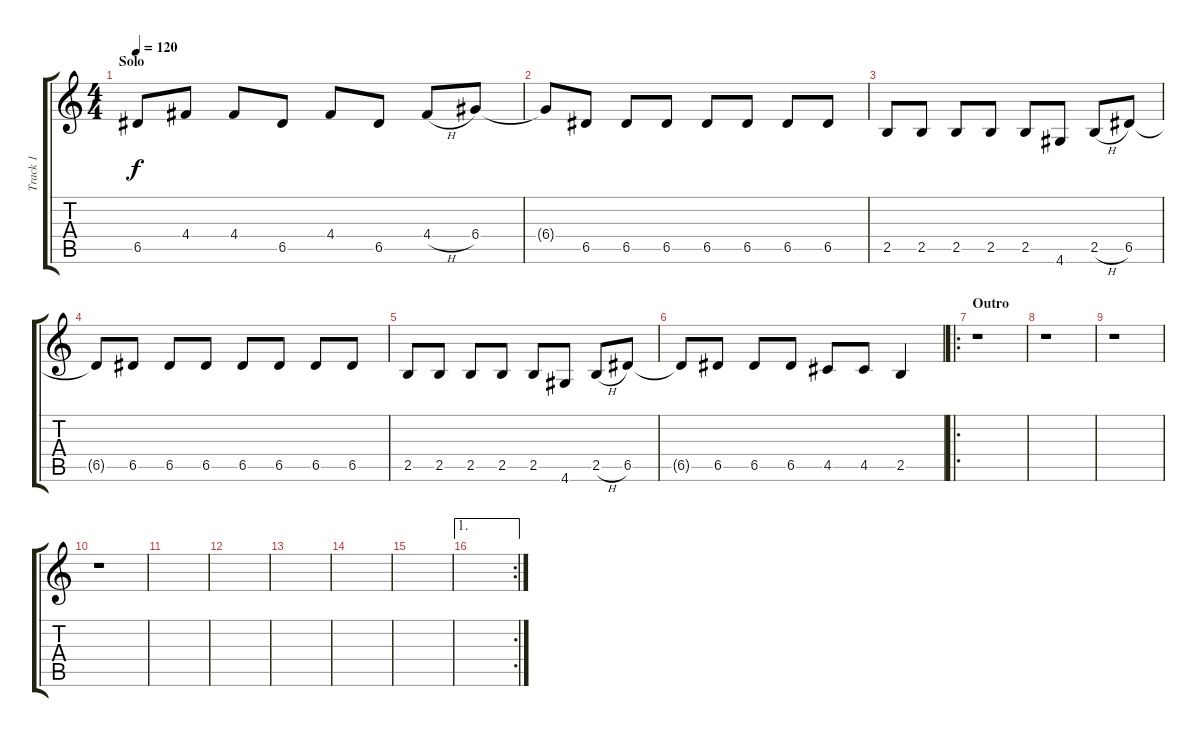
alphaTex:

\track ("Track 1" "Track 1") {instrument overdrivenguitar}
\staff {score tabs}
\tuning (E4 B3 G3 D3 A2 E2) {hide}
\ts (4 4)
\section ("" "Solo")
\tempo 120
\clef g2
\ks c
6.5.8{dy f} 4.4.8 4.4.8 6.5.8 4.4.8 6.5.8 4.4{h}.8 6.4.8 |
6.4{t}.8 6.5.8 6.5.8 6.5.8 6.5.8 6.5.8 6.5.8 6.5.8 |
2.5.8 2.5.8 2.5.8 2.5.8 2.5.8 4.6.8 2.5{h}.8 6.5.8 |
6.5{t}.8 6.5.8 6.5.8 6.5.8 6.5.8 6.5.8 6.5.8 6.5.8 |
2.5.8 2.5.8 2.5.8 2.5.8 2.5.8 4.6.8 2.5{h}.8 6.5.8 |
6.5{t}.8 6.5.8 6.5.8 6.5.8 4.5.8 4.5.8 2.5.4 |
\ro
\section ("" "Outro")
r.1 |
r.1 |
r.1 |
r.1 |
|
|
|
|
|
\ae 1
\rc 2
